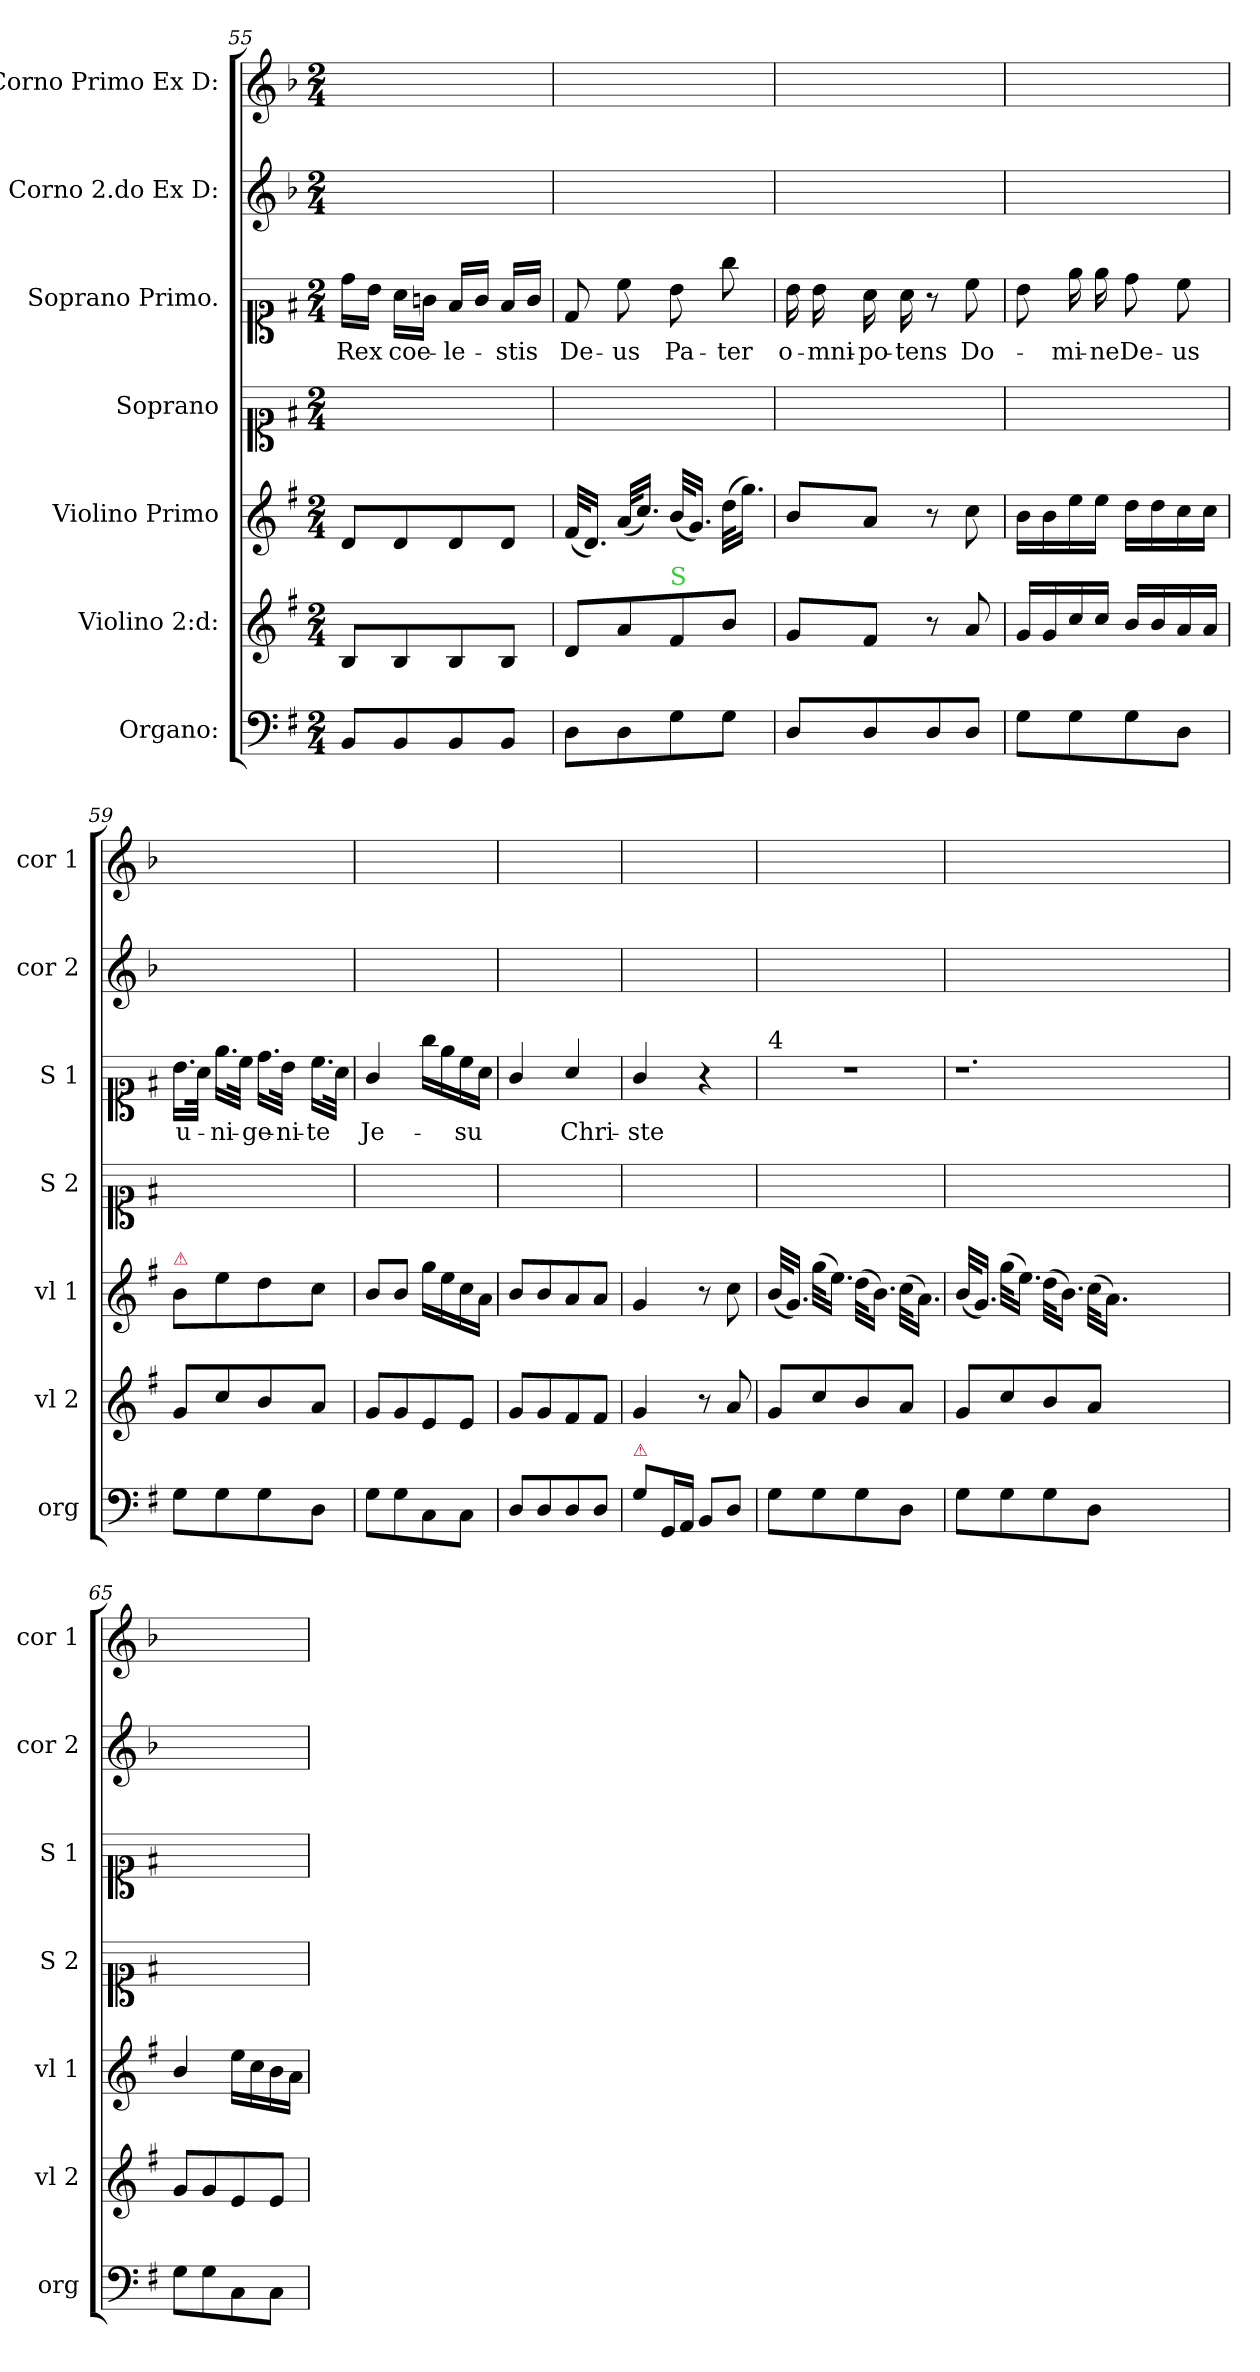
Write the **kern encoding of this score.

**kern	**dynam	**kern	**dynam	**kern	**dynam	**kern	**kern	**text	**kern	**kern
*part7	*part7	*part6	*part6	*part5	*part5	*part4	*part3	*part3	*part2	*part1
*staff7	*staff7	*staff6	*staff6	*staff5	*staff5	*staff4	*staff3	*staff3	*staff2	*staff1
*I"Organo:	*	*I"Violino 2:d:	*	*I"Violino Primo	*	*I"Soprano	*I"Soprano Primo.	*	*I"Corno 2.do Ex D:	*I"Corno Primo Ex D:
*I'org	*	*I'vl 2	*	*I'vl 1	*	*I'S 2	*I'S 1	*	*I'cor 2	*I'cor 1
*clefF4	*	*clefG2	*	*clefG2	*	*clefC1	*clefC1	*	*clefG2	*clefG2
*	*	*	*	*	*	*	*	*	*ITrd6c10	*ITrd6c10
*k[f#]	*	*k[f#]	*	*k[f#]	*	*k[f#]	*k[f#]	*	*k[f#]	*k[f#]
*G:	*	*G:	*	*G:	*	*G:	*G:	*	*G:	*G:
*M2/4	*	*M2/4	*	*M2/4	*	*M2/4	*M2/4	*	*M2/4	*M2/4
=55	=55	=55	=55	=55	=55	=55	=55	=55	=55	=55
8BB/L	.	8B/L	.	8d/L	.	2ryy	16dd\LL	Rex	2ryy	2ryy
.	.	.	.	.	.	.	16b\JJ	.	.	.
8BB/	.	8B/	.	8d/	.	.	16a\LL	coe-	.	.
.	.	.	.	.	.	.	16gn\JJ	.	.	.
8BB/	.	8B/	.	8d/	.	.	16f#/LL	-le-	.	.
.	.	.	.	.	.	.	16g/JJ	.	.	.
8BB/J	.	8B/J	.	8d/J	.	.	16f#/LL	-stis	.	.
.	.	.	.	.	.	.	16g/JJ	.	.	.
=56	=56	=56	=56	=56	=56	=56	=56	=56	=56	=56
8D\L	.	8d/L	.	(32f#/KLL	.	2ryy	8d/	De-	2ryy	2ryy
.	.	.	.	16.d/JJ)	.	.	.	.	.	.
8D\	.	8a/	.	(32a/KLL	.	.	8cc\	-us	.	.
.	.	.	.	16.cc/JJ)	.	.	.	.	.	.
!	!	!LO:TX:a:color=limegreen:t=S	!	!	!	!	!	!	!	!
8G\	.	8f#/	.	(32b/KLL	.	.	8b\	Pa-	.	.
.	.	.	.	16.g/JJ)	.	.	.	.	.	.
8G\J	.	8b/J	.	(32dd\KLL	.	.	8gg\	-ter	.	.
.	.	.	.	16.gg\JJ)	.	.	.	.	.	.
=57	=57	=57	=57	=57	=57	=57	=57	=57	=57	=57
8D/L	.	8g/L	.	8b/L	.	2ryy	16b\	o-	2ryy	2ryy
.	.	.	.	.	.	.	16b\	-mni-	.	.
8D/	.	8f#/J	.	8a/J	.	.	16a\	-po-	.	.
.	.	.	.	.	.	.	16a\	-tens	.	.
8D/	.	8r	.	8r	.	.	8r	.	.	.
8D/J	.	8a/	.	8cc\	.	.	8cc\	Do-	.	.
=58	=58	=58	=58	=58	=58	=58	=58	=58	=58	=58
8G\L	.	16g/LL	.	16b\LL	.	2ryy	8b\	.	2ryy	2ryy
.	.	16g/	.	16b\	.	.	.	.	.	.
8G\	.	16cc/	.	16ee\	.	.	16ee\	-mi-	.	.
.	.	16cc/JJ	.	16ee\JJ	.	.	16ee\	-ne	.	.
8G\	.	16b/LL	.	16dd\LL	.	.	8dd\	De-	.	.
.	.	16b/	.	16dd\	.	.	.	.	.	.
8D\J	.	16a/	.	16cc\	.	.	8cc\	-us	.	.
.	.	16a/JJ	.	16cc\JJ	.	.	.	.	.	.
=59	=59	=59	=59	=59	=59	=59	=59	=59	=59	=59
!	!	!	!	!LO:TX:a:color=crimson:t=⚠	!	!	!	!	!	!
8G\L	.	8g/L	.	8b\L	.	2ryy	16.b\LL	u-	2ryy	2ryy
.	.	.	.	.	.	.	32a\JJk	.	.	.
8G\	.	8cc/	.	8ee\	.	.	16.ee\LL	-ni-	.	.
.	.	.	.	.	.	.	32cc\JJk	.	.	.
8G\	.	8b/	.	8dd\	.	.	16.dd\LL	-ge-	.	.
.	.	.	.	.	.	.	32b\JJk	-ni-	.	.
8D\J	.	8a/J	.	8cc\J	.	.	16.cc\LL	-te	.	.
.	.	.	.	.	.	.	32a\JJk	.	.	.
=60	=60	=60	=60	=60	=60	=60	=60	=60	=60	=60
8G\L	.	8g/L	.	8b/L	.	2ryy	4g/	Je-	2ryy	2ryy
8G\	.	8g/	.	8b/J	.	.	.	.	.	.
8C\	.	8e/	.	16gg\LL	.	.	16gg\LL	.	.	.
.	.	.	.	16ee\	.	.	16ee\	.	.	.
8C\J	.	8e/J	.	16cc\	.	.	16cc\	-su	.	.
.	.	.	.	16a\JJ	.	.	16a\JJ	.	.	.
=61	=61	=61	=61	=61	=61	=61	=61	=61	=61	=61
8D/L	.	8g/L	.	8b/L	.	2ryy	4g/	.	2ryy	2ryy
8D/	.	8g/	.	8b/	.	.	.	.	.	.
8D/	.	8f#/	.	8a/	.	.	4a/	Chri-	.	.
8D/J	.	8f#/J	.	8a/J	.	.	.	.	.	.
=62	=62	=62	=62	=62	=62	=62	=62	=62	=62	=62
!LO:TX:a:color=crimson:t=⚠	!	!	!	!	!	!	!	!	!	!
8G\L	.	4g/	.	4g/	.	2ryy	4g/	-ste	2ryy	2ryy
16GG/L	.	.	.	.	.	.	.	.	.	.
16AA/JJ	.	.	.	.	.	.	.	.	.	.
8BB/L	.	8r	.	8r	.	.	4r	.	.	.
8D/J	.	8a/	For	8cc\	For	.	.	.	.	.
=63	=63	=63	=63	=63	=63	=63	=63	=63	=63	=63
!	!	!	!	!	!	!	!LO:TX:a:t=4	!	!	!
8G\L	For	8g/L	.	(32b/KLL	.	2ryy	2r	.	2ryy	2ryy
.	.	.	.	16.g/JJ)	.	.	.	.	.	.
8G\	.	8cc/	.	(32gg\KLL	.	.	.	.	.	.
.	.	.	.	16.ee\JJ)	.	.	.	.	.	.
8G\	.	8b/	.	(32dd\KLL	.	.	.	.	.	.
.	.	.	.	16.b\JJ)	.	.	.	.	.	.
8D\J	.	8a/J	.	(32cc\KLL	.	.	.	.	.	.
.	.	.	.	16.a\JJ)	.	.	.	.	.	.
=64	=64	=64	=64	=64	=64	=64	=64	=64	=64	=64
8G\L	.	8g/L	.	(32b/KLL	.	2ryy	1.r	.	2ryy	2ryy
.	.	.	.	16.g/JJ)	.	.	.	.	.	.
8G\	.	8cc/	.	(32gg\KLL	.	.	.	.	.	.
.	.	.	.	16.ee\JJ)	.	.	.	.	.	.
8G\	.	8b/	.	(32dd\KLL	.	.	.	.	.	.
.	.	.	.	16.b\JJ)	.	.	.	.	.	.
8D\J	.	8a/J	.	(32cc\KLL	.	.	.	.	.	.
.	.	.	.	16.a\JJ)	.	.	.	.	.	.
1ryy	.	1ryy	.	1ryy	.	1ryy	.	.	1ryy	1ryy
=65	=65	=65	=65	=65	=65	=65	=65	=65	=65	=65
8G\L	.	8g/L	.	4b/	.	2ryy	2ryy	.	2ryy	2ryy
8G\	.	8g/	.	.	.	.	.	.	.	.
8C\	.	8e/	.	16ee\LL	.	.	.	.	.	.
.	.	.	.	16cc\	.	.	.	.	.	.
8C\J	.	8e/J	.	16b\	.	.	.	.	.	.
.	.	.	.	16a\JJ	.	.	.	.	.	.
=	=	=	=	=	=	=	=	=	=	=
*-	*-	*-	*-	*-	*-	*-	*-	*-	*-	*-
